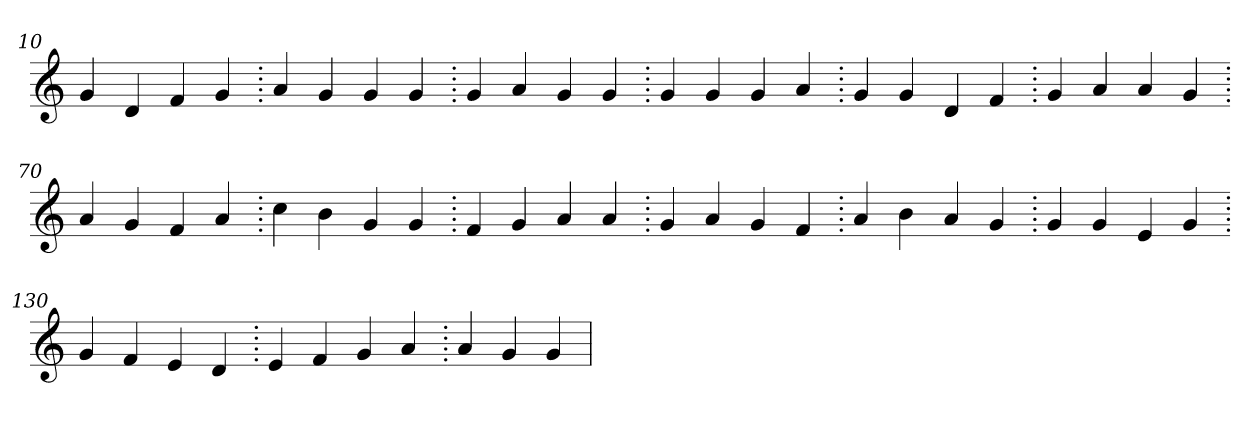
**kern
*part1
*staff1
*clefG2
=10.
4g
4d
4f
4g
=20.
4a
4g
4g
4g
=30.
4g
4a
4g
4g
=40.
4g
4g
4g
4a
=50.
4g
4g
4d
4f
=60.
4g
4a
4a
4g
=70.
4a
4g
4f
4a
=80.
4cc
4b
4g
4g
=90.
4f
4g
4a
4a
=100.
4g
4a
4g
4f
=110.
4a
4b
4a
4g
=120.
4g
4g
4e
4g
=130.
4g
4f
4e
4d
=140.
4e
4f
4g
4a
=150.
4a
4g
4g
=
*-
